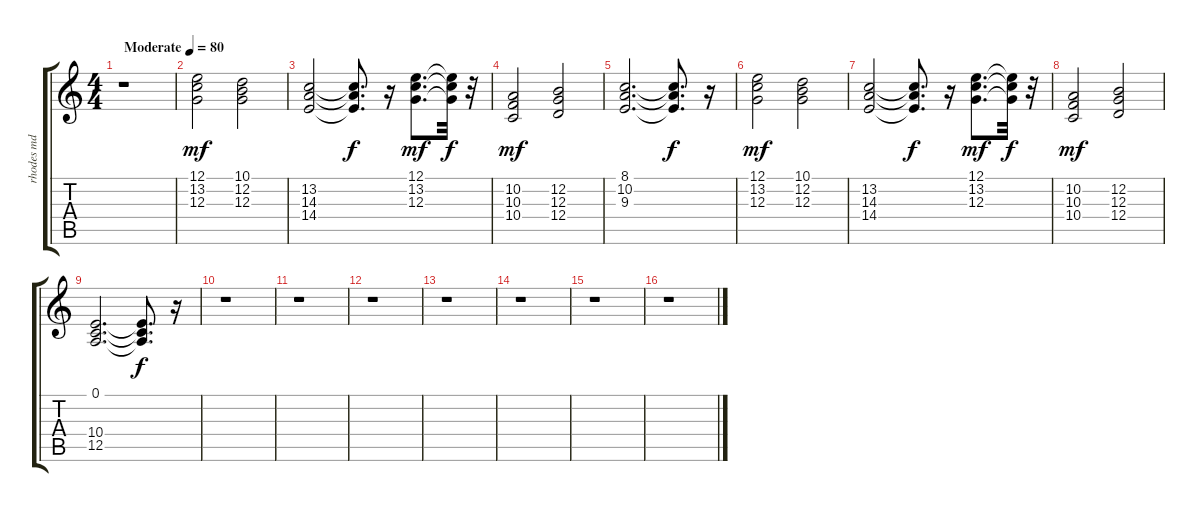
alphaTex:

\track ("rhodes md" "rhodes md") {instrument electricpiano1}
\staff {score tabs}
\tuning (E4 B3 G3 D3 A2 E2) {hide}
\ts (4 4)
\tempo (80 "Moderate")
\clef g2
\ks c
r.1{dy mf instrument electricpiano1} |
(12.1 13.2 12.3).2 (10.1 12.2 12.3).2 |
(13.2 14.3 14.4).2 (13.2{t} 14.3{t} 14.4{t}).8{d dy f} r.16 (12.1 13.2 12.3).8{d dy mf} (12.1{t} 13.2{t} 12.3{t}).32{dy f} r.32 |
(10.2 10.3 10.4).2{dy mf} (12.2 12.3 12.4).2 |
(8.1 10.2 9.3).2{d} (8.1{t} 10.2{t} 9.3{t}).8{d dy f} r.16 |
(12.1 13.2 12.3).2{dy mf} (10.1 12.2 12.3).2 |
(13.2 14.3 14.4).2 (13.2{t} 14.3{t} 14.4{t}).8{d dy f} r.16 (12.1 13.2 12.3).8{d dy mf} (12.1{t} 13.2{t} 12.3{t}).32{dy f} r.32 |
(10.2 10.3 10.4).2{dy mf} (12.2 12.3 12.4).2 |
(0.1 10.4 12.5).2{d} (0.1{t} 10.4{t} 12.5{t}).8{d dy f} r.16 |
r.1 |
r.1 |
r.1 |
r.1 |
r.1 |
r.1 |
r.1
